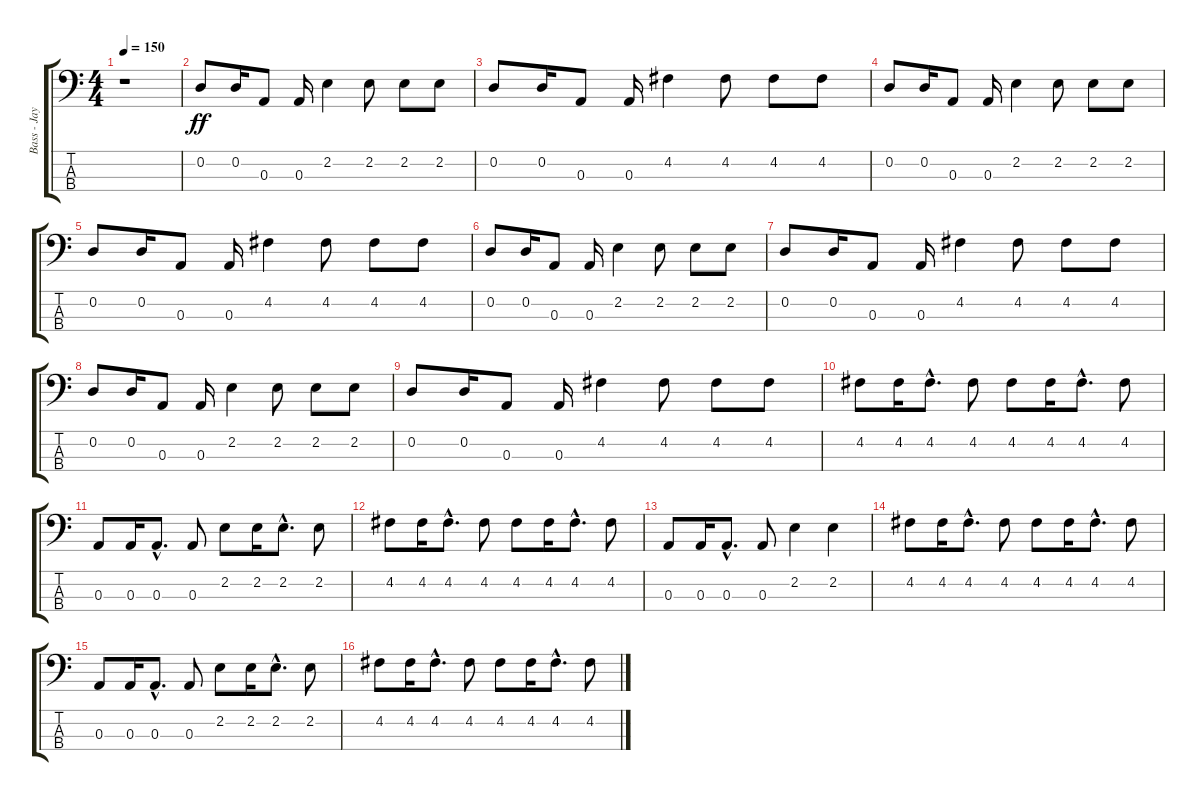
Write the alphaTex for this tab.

\track ("Bass - Jay Bentley" "Bass - Jay") {instrument electricbasspick}
\staff {score tabs}
\tuning (G2 D2 A1 E1) {hide}
\ts (4 4)
\tempo 150
\clef f4
\ks c
r.1{dy ff instrument electricbasspick} |
0.2.8 0.2.16 0.3.8 0.3.16 2.2.4 2.2.8 2.2.8 2.2.8 |
0.2.8 0.2.16 0.3.8 0.3.16 4.2.4 4.2.8 4.2.8 4.2.8 |
0.2.8 0.2.16 0.3.8 0.3.16 2.2.4 2.2.8 2.2.8 2.2.8 |
0.2.8 0.2.16 0.3.8 0.3.16 4.2.4 4.2.8 4.2.8 4.2.8 |
0.2.8 0.2.16 0.3.8 0.3.16 2.2.4 2.2.8 2.2.8 2.2.8 |
0.2.8 0.2.16 0.3.8 0.3.16 4.2.4 4.2.8 4.2.8 4.2.8 |
0.2.8 0.2.16 0.3.8 0.3.16 2.2.4 2.2.8 2.2.8 2.2.8 |
0.2.8 0.2.16 0.3.8 0.3.16 4.2.4 4.2.8 4.2.8 4.2.8 |
4.2.8 4.2.16 4.2{hac}.8{d} 4.2.8 4.2.8 4.2.16 4.2{hac}.8{d} 4.2.8 |
0.3.8 0.3.16 0.3{hac}.8{d} 0.3.8 2.2.8 2.2.16 2.2{hac}.8{d} 2.2.8 |
4.2.8 4.2.16 4.2{hac}.8{d} 4.2.8 4.2.8 4.2.16 4.2{hac}.8{d} 4.2.8 |
0.3.8 0.3.16 0.3{hac}.8{d} 0.3.8 2.2.4 2.2.4 |
4.2.8 4.2.16 4.2{hac}.8{d} 4.2.8 4.2.8 4.2.16 4.2{hac}.8{d} 4.2.8 |
0.3.8 0.3.16 0.3{hac}.8{d} 0.3.8 2.2.8 2.2.16 2.2{hac}.8{d} 2.2.8 |
4.2.8 4.2.16 4.2{hac}.8{d} 4.2.8 4.2.8 4.2.16 4.2{hac}.8{d} 4.2.8
